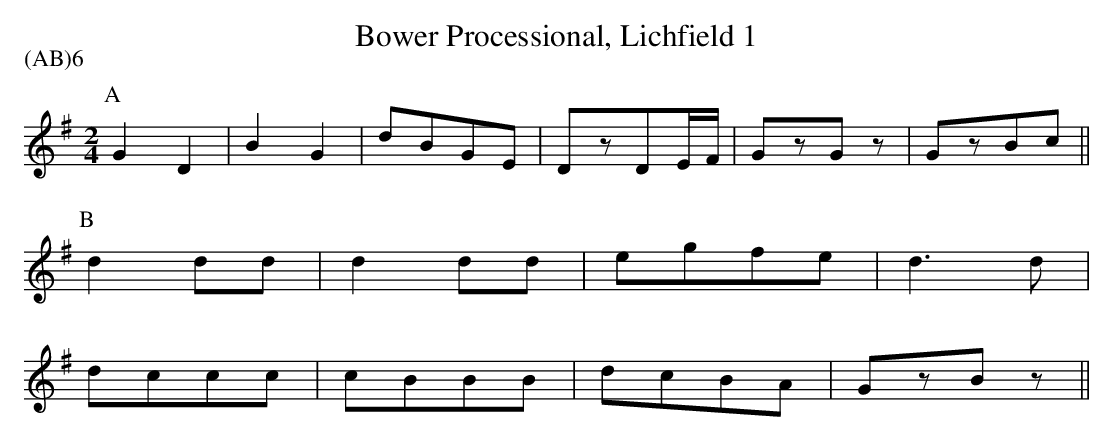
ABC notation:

X:1
T:Bower Processional, Lichfield 1
M:2/4
L:1/8
P:(AB)6
K:G
P:A
G2D2|B2G2|dBGE|DzDE/F/|\
          GzGz|GzBc   ||
P:B
d2dd|d2dd|egfe|d3d    |
dccc|cBBB|dcBA|GzBz   ||
